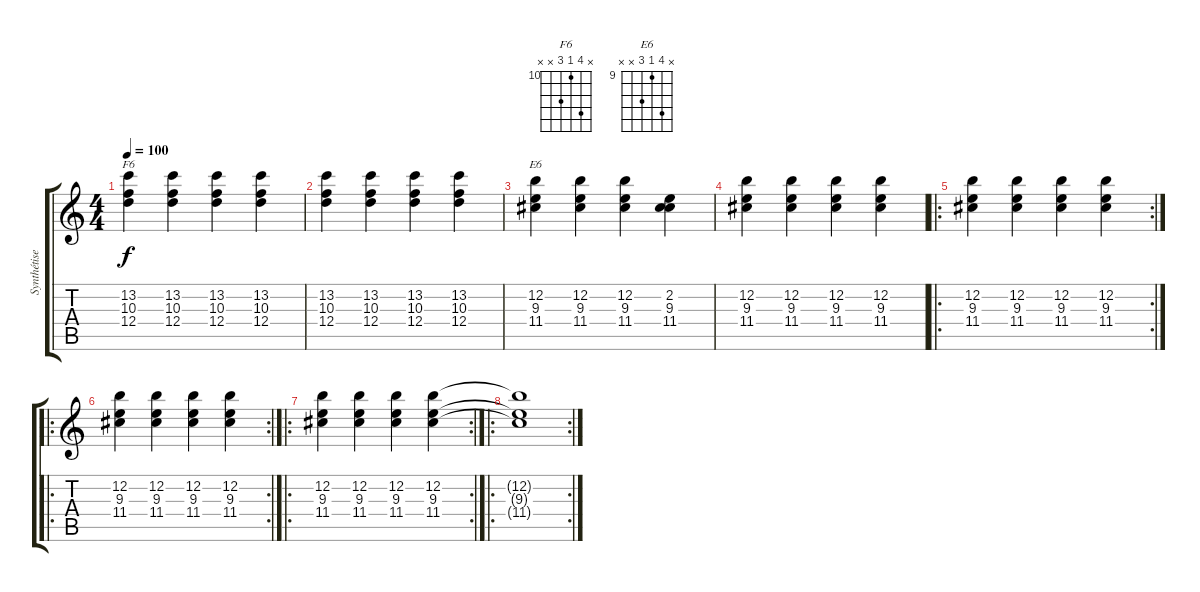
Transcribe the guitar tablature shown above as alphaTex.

\track ("Synthétiseur" "Synthétise") {instrument synthbass1}
\staff {score tabs}
\tuning (E4 B3 G3 D3 A2 E2) {hide}
\chord ("F6" x 13 10 12 x x) {firstfret 10}
\chord ("E6" x 12 9 11 x x) {firstfret 9}
\ts (4 4)
\tempo 100
\clef g2
\ks c
(13.2 10.3 12.4).4{ch "F6" dy f} (13.2 10.3 12.4).4 (13.2 10.3 12.4).4 (13.2 10.3 12.4).4 |
(13.2 10.3 12.4).4 (13.2 10.3 12.4).4 (13.2 10.3 12.4).4 (13.2 10.3 12.4).4 |
(12.2 9.3 11.4).4{ch "E6"} (12.2 9.3 11.4).4 (12.2 9.3 11.4).4 (2.2 9.3 11.4).4 |
(12.2 9.3 11.4).4 (12.2 9.3 11.4).4 (12.2 9.3 11.4).4 (12.2 9.3 11.4).4 |
\ro
\rc 2
(12.2 9.3 11.4).4 (12.2 9.3 11.4).4 (12.2 9.3 11.4).4 (12.2 9.3 11.4).4 |
\ro
\rc 2
(12.2 9.3 11.4).4 (12.2 9.3 11.4).4 (12.2 9.3 11.4).4 (12.2 9.3 11.4).4 |
\ro
\rc 2
(12.2 9.3 11.4).4 (12.2 9.3 11.4).4 (12.2 9.3 11.4).4 (12.2 9.3 11.4).4 |
\ro
\rc 2
(12.2{t} 9.3{t} 11.4{t}).1
